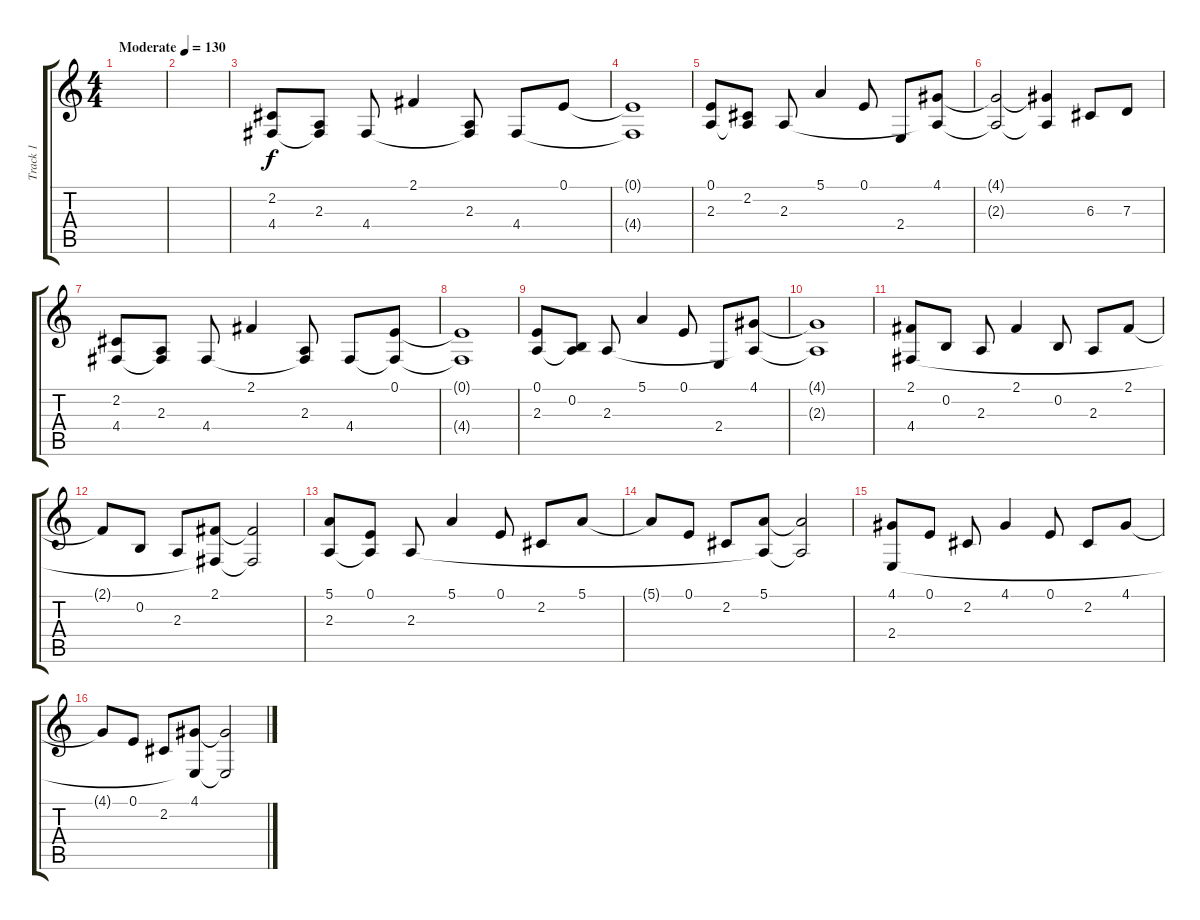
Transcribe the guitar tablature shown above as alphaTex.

\track ("Track 1" "Track 1") {instrument acousticgrandpiano}
\staff {score tabs}
\tuning (E4 B3 G3 D3 A2 E2) {hide}
\ts (4 4)
\tempo (130 "Moderate")
\clef g2
\ks c
|
|
(2.2 4.4).8 (2.3 4.4{t}).8 4.4.8 2.1.4 (2.3 4.4{t}).8 4.4.8 0.1.8 |
(0.1{t} 4.4{t}).1 |
(0.1 2.3).8 (2.2 2.3{t}).8 2.3.8 5.1.4 0.1.8 2.4.8 (4.1 2.3{t}).8 |
(4.1{t} 2.3{t}).2 (4.1{t} 2.3{t}).4 6.3.8 7.3.8 |
(2.2 4.4).8 (2.3 4.4{t}).8 4.4.8 2.1.4 (2.3 4.4{t}).8 4.4.8 (0.1 4.4{t}).8 |
(0.1{t} 4.4{t}).1 |
(0.1 2.3).8 (0.2 2.3{t}).8 2.3.8 5.1.4 0.1.8 2.4.8 (4.1 2.3{t}).8 |
(4.1{t} 2.3{t}).1 |
(2.1 4.4).8 0.2.8 2.3.8 2.1.4 0.2.8 2.3.8 2.1.8 |
2.1{t}.8 0.2.8 2.3.8 (2.1 4.4{t}).8 (2.1{t} 4.4{t}).2 |
(5.1 2.3).8 (0.1 2.3{t}).8 2.3.8 5.1.4 0.1.8 2.2.8 5.1.8 |
5.1{t}.8 0.1.8 2.2.8 (5.1 2.3{t}).8 (5.1{t} 2.3{t}).2 |
(4.1 2.4).8 0.1.8 2.2.8 4.1.4 0.1.8 2.2.8 4.1.8 |
4.1{t}.8 0.1.8 2.2.8 (4.1 2.4{t}).8 (4.1{t} 2.4{t}).2
